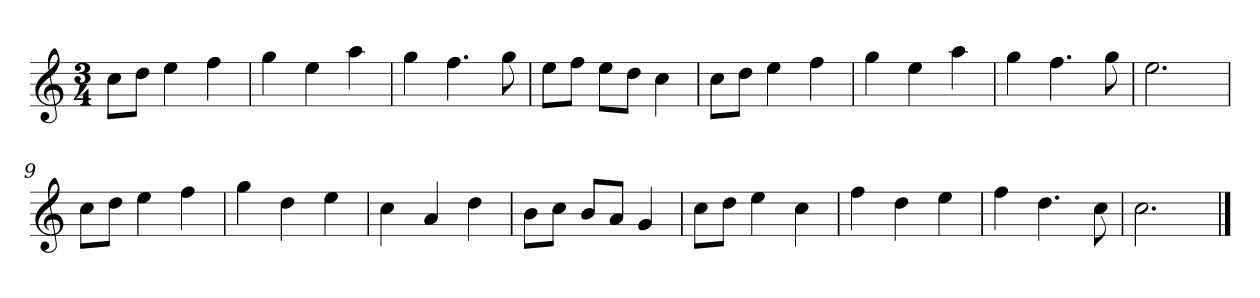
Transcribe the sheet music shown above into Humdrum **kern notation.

**kern
*part1
*staff1
*k[]
*M3/4
*MM120
=1
8ccL
8ddJ
4ee
4ff
=2
4gg
4ee
4aa
=3
4gg
4.ff
8gg
=4
8eeL
8ffJ
8eeL
8ddJ
4cc
=5
8ccL
8ddJ
4ee
4ff
=6
4gg
4ee
4aa
=7
4gg
4.ff
8gg
=8
2.ee
=9
8ccL
8ddJ
4ee
4ff
=10
4gg
4dd
4ee
=11
4cc
4a
4dd
=12
8bL
8ccJ
8bL
8aJ
4g
=13
8ccL
8ddJ
4ee
4cc
=14
4ff
4dd
4ee
=15
4ff
4.dd
8cc
=16
2.cc
==
*-
